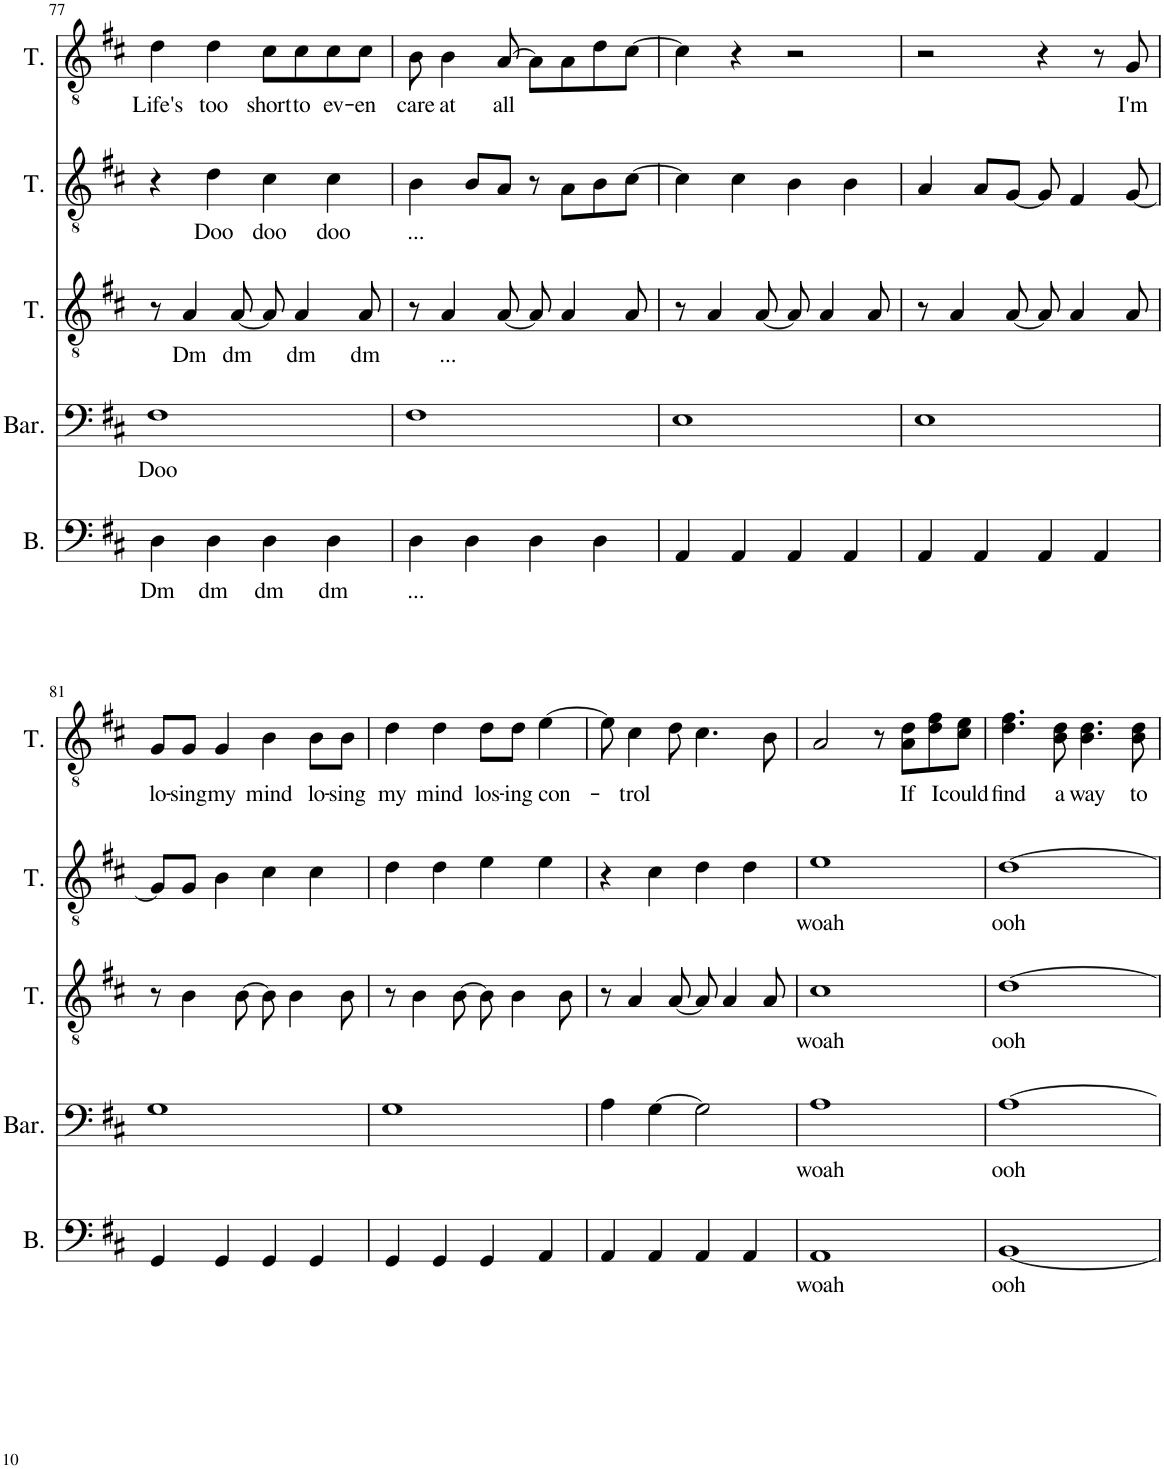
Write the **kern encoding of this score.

**kern	**text	**kern	**text	**kern	**text	**kern	**text	**kern	**text
*part5	*part5	*part4	*part4	*part3	*part3	*part2	*part2	*part1	*part1
*staff5	*staff5	*staff4	*staff4	*staff3	*staff3	*staff2	*staff2	*staff1	*staff1
*I"Bass	*	*I"Baritone	*	*I"Tenor	*	*I"Tenor	*	*I"Tenor	*
*I'B.	*	*I'Bar.	*	*I'T.	*	*I'T.	*	*I'T.	*
!!LO:PB:g=z
*clefF4	*	*clefF4	*	*clefGv2	*	*clefGv2	*	*clefGv2	*
*k[f#c#]	*	*k[f#c#]	*	*k[f#c#]	*	*k[f#c#]	*	*k[f#c#]	*
*M4/4	*	*M4/4	*	*M4/4	*	*M4/4	*	*M4/4	*
=77	=77	=77	=77	=77	=77	=77	=77	=77	=77
!	!LO:LY:b	!	!LO:LY:b	!	!	!	!	!	!LO:LY:b
4D\	Dm	1F#	Doo	8r	.	4r	.	4d\	Life's
!	!	!	!	!	!LO:LY:b	!	!	!	!
.	.	.	.	4A/	Dm	.	.	.	.
!	!LO:LY:b	!	!	!	!	!	!LO:LY:b	!	!LO:LY:b
4D\	dm	.	.	.	.	4d\	Doo	4d\	too
!	!	!	!	!	!LO:LY:b	!	!	!	!
.	.	.	.	[8A/	dm	.	.	.	.
!	!LO:LY:b	!	!	!	!	!	!LO:LY:b	!	!LO:LY:b
4D\	dm	.	.	8A/]	.	4c#\	doo	8c#\L	short
!	!	!	!	!	!LO:LY:b	!	!	!	!LO:LY:b
.	.	.	.	4A/	dm	.	.	8c#\	to
!	!LO:LY:b	!	!	!	!	!	!LO:LY:b	!	!LO:LY:b
4D\	dm	.	.	.	.	4c#\	doo	8c#\	ev-
!	!	!	!	!	!LO:LY:b	!	!	!	!LO:LY:b
.	.	.	.	8A/	dm	.	.	8c#\J	-en
=78	=78	=78	=78	=78	=78	=78	=78	=78	=78
!	!LO:LY:b	!	!	!	!	!	!LO:LY:b	!	!LO:LY:b
4D\	...	1F#	.	8r	.	4B\	...	8B\	care
!	!	!	!	!	!LO:LY:b	!	!	!	!LO:LY:b
.	.	.	.	4A/	...	.	.	4B\	at
4D\	.	.	.	.	.	8B/L	.	.	.
!	!	!	!	!	!	!	!	!	!LO:LY:b
.	.	.	.	[8A/	.	8A/J	.	[8A/	all
4D\	.	.	.	8A/]	.	8r	.	8A\L]	.
.	.	.	.	4A/	.	8A\L	.	8A\	.
4D\	.	.	.	.	.	8B\	.	8d\	.
.	.	.	.	8A/	.	[8c#\J	.	[8c#\J	.
=79	=79	=79	=79	=79	=79	=79	=79	=79	=79
4AA/	.	1E	.	8r	.	4c#\]	.	4c#\]	.
.	.	.	.	4A/	.	.	.	.	.
4AA/	.	.	.	.	.	4c#\	.	4r	.
.	.	.	.	[8A/	.	.	.	.	.
4AA/	.	.	.	8A/]	.	4B\	.	2r	.
.	.	.	.	4A/	.	.	.	.	.
4AA/	.	.	.	.	.	4B\	.	.	.
.	.	.	.	8A/	.	.	.	.	.
=80	=80	=80	=80	=80	=80	=80	=80	=80	=80
4AA/	.	1E	.	8r	.	4A/	.	2r	.
.	.	.	.	4A/	.	.	.	.	.
4AA/	.	.	.	.	.	8A/L	.	.	.
.	.	.	.	[8A/	.	[8G/J	.	.	.
4AA/	.	.	.	8A/]	.	8G/]	.	4r	.
.	.	.	.	4A/	.	4F#/	.	.	.
4AA/	.	.	.	.	.	.	.	8r	.
!	!	!	!	!	!	!	!	!	!LO:LY:b
.	.	.	.	8A/	.	[8G/	.	8G/	I'm
!!LO:LB:g=z
=81	=81	=81	=81	=81	=81	=81	=81	=81	=81
!	!	!	!	!	!	!	!	!	!LO:LY:b
4GG/	.	1G	.	8r	.	8G/L]	.	8G/L	lo-
!	!	!	!	!	!	!	!	!	!LO:LY:b
.	.	.	.	4B\	.	8G/J	.	8G/J	-sing
!	!	!	!	!	!	!	!	!	!LO:LY:b
4GG/	.	.	.	.	.	4B\	.	4G/	my
.	.	.	.	[8B\	.	.	.	.	.
!	!	!	!	!	!	!	!	!	!LO:LY:b
4GG/	.	.	.	8B\]	.	4c#\	.	4B\	mind
.	.	.	.	4B\	.	.	.	.	.
!	!	!	!	!	!	!	!	!	!LO:LY:b
4GG/	.	.	.	.	.	4c#\	.	8B\L	lo-
!	!	!	!	!	!	!	!	!	!LO:LY:b
.	.	.	.	8B\	.	.	.	8B\J	-sing
=82	=82	=82	=82	=82	=82	=82	=82	=82	=82
!	!	!	!	!	!	!	!	!	!LO:LY:b
4GG/	.	1G	.	8r	.	4d\	.	4d\	my
.	.	.	.	4B\	.	.	.	.	.
!	!	!	!	!	!	!	!	!	!LO:LY:b
4GG/	.	.	.	.	.	4d\	.	4d\	mind
.	.	.	.	[8B\	.	.	.	.	.
!	!	!	!	!	!	!	!	!	!LO:LY:b
4GG/	.	.	.	8B\]	.	4e\	.	8d\L	los-
!	!	!	!	!	!	!	!	!	!LO:LY:b
.	.	.	.	4B\	.	.	.	8d\J	-ing
!	!	!	!	!	!	!	!	!	!LO:LY:b
4AA/	.	.	.	.	.	4e\	.	[4e\	con-
.	.	.	.	8B\	.	.	.	.	.
=83	=83	=83	=83	=83	=83	=83	=83	=83	=83
4AA/	.	4A\	.	8r	.	4r	.	8e\]	.
!	!	!	!	!	!	!	!	!	!LO:LY:b
.	.	.	.	4A/	.	.	.	4c#\	-trol
4AA/	.	[4G\	.	.	.	4c#\	.	.	.
.	.	.	.	[8A/	.	.	.	8d\	.
4AA/	.	2G\]	.	8A/]	.	4d\	.	4.c#\	.
.	.	.	.	4A/	.	.	.	.	.
4AA/	.	.	.	.	.	4d\	.	.	.
.	.	.	.	8A/	.	.	.	8B\	.
=84	=84	=84	=84	=84	=84	=84	=84	=84	=84
!	!LO:LY:b	!	!LO:LY:b	!	!LO:LY:b	!	!LO:LY:b	!	!
1AA	woah	1A	woah	1c#	woah	1e	woah	2A/	.
.	.	.	.	.	.	.	.	8r	.
!	!	!	!	!	!	!	!	!	!LO:LY:b
.	.	.	.	.	.	.	.	8A\ 8d\L	If
!	!	!	!	!	!	!	!	!	!LO:LY:b
.	.	.	.	.	.	.	.	8d\ 8f#\	I
!	!	!	!	!	!	!	!	!	!LO:LY:b
.	.	.	.	.	.	.	.	8c#\ 8e\J	could
=85	=85	=85	=85	=85	=85	=85	=85	=85	=85
!	!LO:LY:b	!	!LO:LY:b	!	!LO:LY:b	!	!LO:LY:b	!	!LO:LY:b
[1BB	ooh	[1A	ooh	[1d	ooh	[1d	ooh	4.d\ 4.f#\	find
!	!	!	!	!	!	!	!	!	!LO:LY:b
.	.	.	.	.	.	.	.	8B\ 8d\	a
!	!	!	!	!	!	!	!	!	!LO:LY:b
.	.	.	.	.	.	.	.	4.B\ 4.d\	way
!	!	!	!	!	!	!	!	!	!LO:LY:b
.	.	.	.	.	.	.	.	8B\ 8d\	to
=	=	=	=	=	=	=	=	=	=
*-	*-	*-	*-	*-	*-	*-	*-	*-	*-
